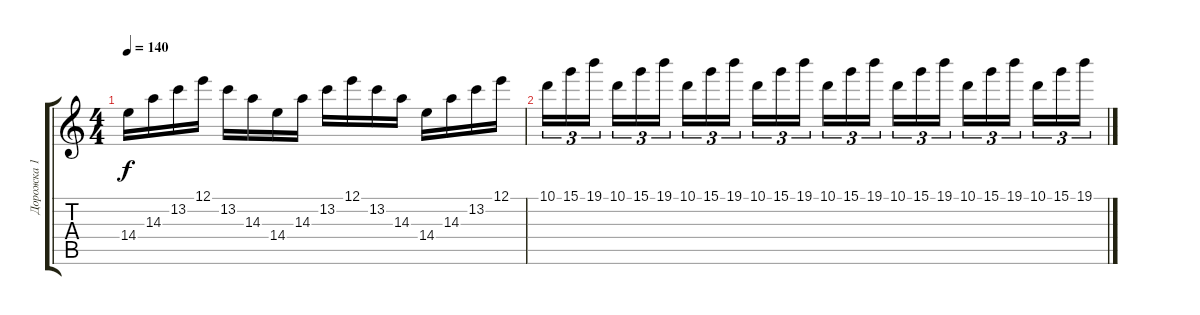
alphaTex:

\track ("Дорожка 1" "Дорожка 1") {instrument distortionguitar}
\staff {score tabs}
\tuning (E4 B3 G3 D3 A2 E2) {hide}
\ts (4 4)
\tempo 140
\clef g2
\ks c
14.4.16{dy f} 14.3.16 13.2.16 12.1.16 13.2.16 14.3.16 14.4.16 14.3.16 13.2.16 12.1.16 13.2.16 14.3.16 14.4.16 14.3.16 13.2.16 12.1.16 |
10.1.16{tu (3 2)} 15.1.16{tu (3 2)} 19.1.16{tu (3 2) beam splitsecondary} 10.1.16{tu (3 2)} 15.1.16{tu (3 2)} 19.1.16{tu (3 2)} 10.1.16{tu (3 2)} 15.1.16{tu (3 2)} 19.1.16{tu (3 2) beam splitsecondary} 10.1.16{tu (3 2)} 15.1.16{tu (3 2)} 19.1.16{tu (3 2)} 10.1.16{tu (3 2)} 15.1.16{tu (3 2)} 19.1.16{tu (3 2) beam splitsecondary} 10.1.16{tu (3 2)} 15.1.16{tu (3 2)} 19.1.16{tu (3 2)} 10.1.16{tu (3 2)} 15.1.16{tu (3 2)} 19.1.16{tu (3 2) beam splitsecondary} 10.1.16{tu (3 2)} 15.1.16{tu (3 2)} 19.1.16{tu (3 2)}
